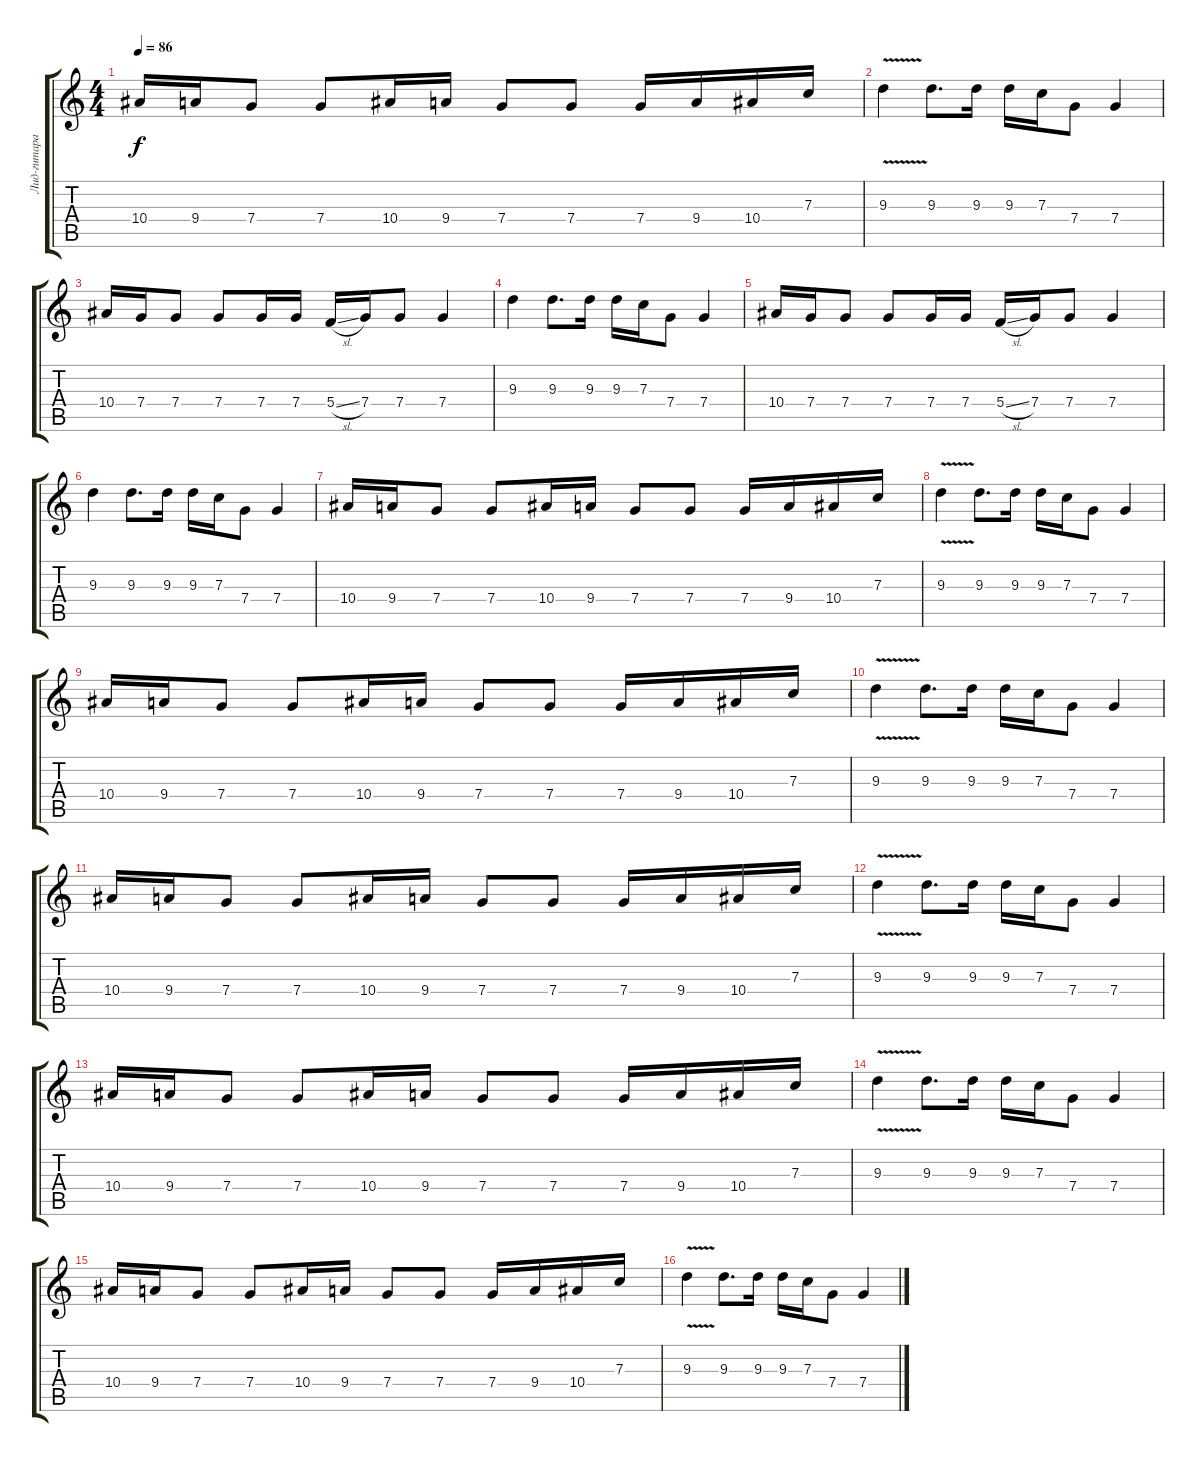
\track ("Лид-гитара" "Лид-гитара") {instrument distortionguitar}
\staff {score tabs}
\tuning (D4 A3 F3 C3 G2 D2) {hide}
\ts (4 4)
\tempo 86
\clef g2
\ks c
10.4.16{dy f} 9.4.16 7.4.8 7.4.8 10.4.16 9.4.16 7.4.8 7.4.8 7.4.16 9.4.16 10.4.16 7.3.16 |
9.3{v}.4 9.3.8{d} 9.3.16 9.3.16 7.3.16 7.4.8 7.4.4 |
10.4.16 7.4.16 7.4.8 7.4.8 7.4.16 7.4.16 5.4{sl}.16 7.4.16 7.4.8 7.4.4 |
9.3.4 9.3.8{d} 9.3.16 9.3.16 7.3.16 7.4.8 7.4.4 |
10.4.16 7.4.16 7.4.8 7.4.8 7.4.16 7.4.16 5.4{sl}.16 7.4.16 7.4.8 7.4.4 |
9.3.4 9.3.8{d} 9.3.16 9.3.16 7.3.16 7.4.8 7.4.4 |
10.4.16 9.4.16 7.4.8 7.4.8 10.4.16 9.4.16 7.4.8 7.4.8 7.4.16 9.4.16 10.4.16 7.3.16 |
9.3{v}.4 9.3.8{d} 9.3.16 9.3.16 7.3.16 7.4.8 7.4.4 |
10.4.16 9.4.16 7.4.8 7.4.8 10.4.16 9.4.16 7.4.8 7.4.8 7.4.16 9.4.16 10.4.16 7.3.16 |
9.3{v}.4 9.3.8{d} 9.3.16 9.3.16 7.3.16 7.4.8 7.4.4 |
10.4.16 9.4.16 7.4.8 7.4.8 10.4.16 9.4.16 7.4.8 7.4.8 7.4.16 9.4.16 10.4.16 7.3.16 |
9.3{v}.4 9.3.8{d} 9.3.16 9.3.16 7.3.16 7.4.8 7.4.4 |
10.4.16 9.4.16 7.4.8 7.4.8 10.4.16 9.4.16 7.4.8 7.4.8 7.4.16 9.4.16 10.4.16 7.3.16 |
9.3{v}.4 9.3.8{d} 9.3.16 9.3.16 7.3.16 7.4.8 7.4.4 |
10.4.16 9.4.16 7.4.8 7.4.8 10.4.16 9.4.16 7.4.8 7.4.8 7.4.16 9.4.16 10.4.16 7.3.16 |
9.3{v}.4 9.3.8{d} 9.3.16 9.3.16 7.3.16 7.4.8 7.4.4
